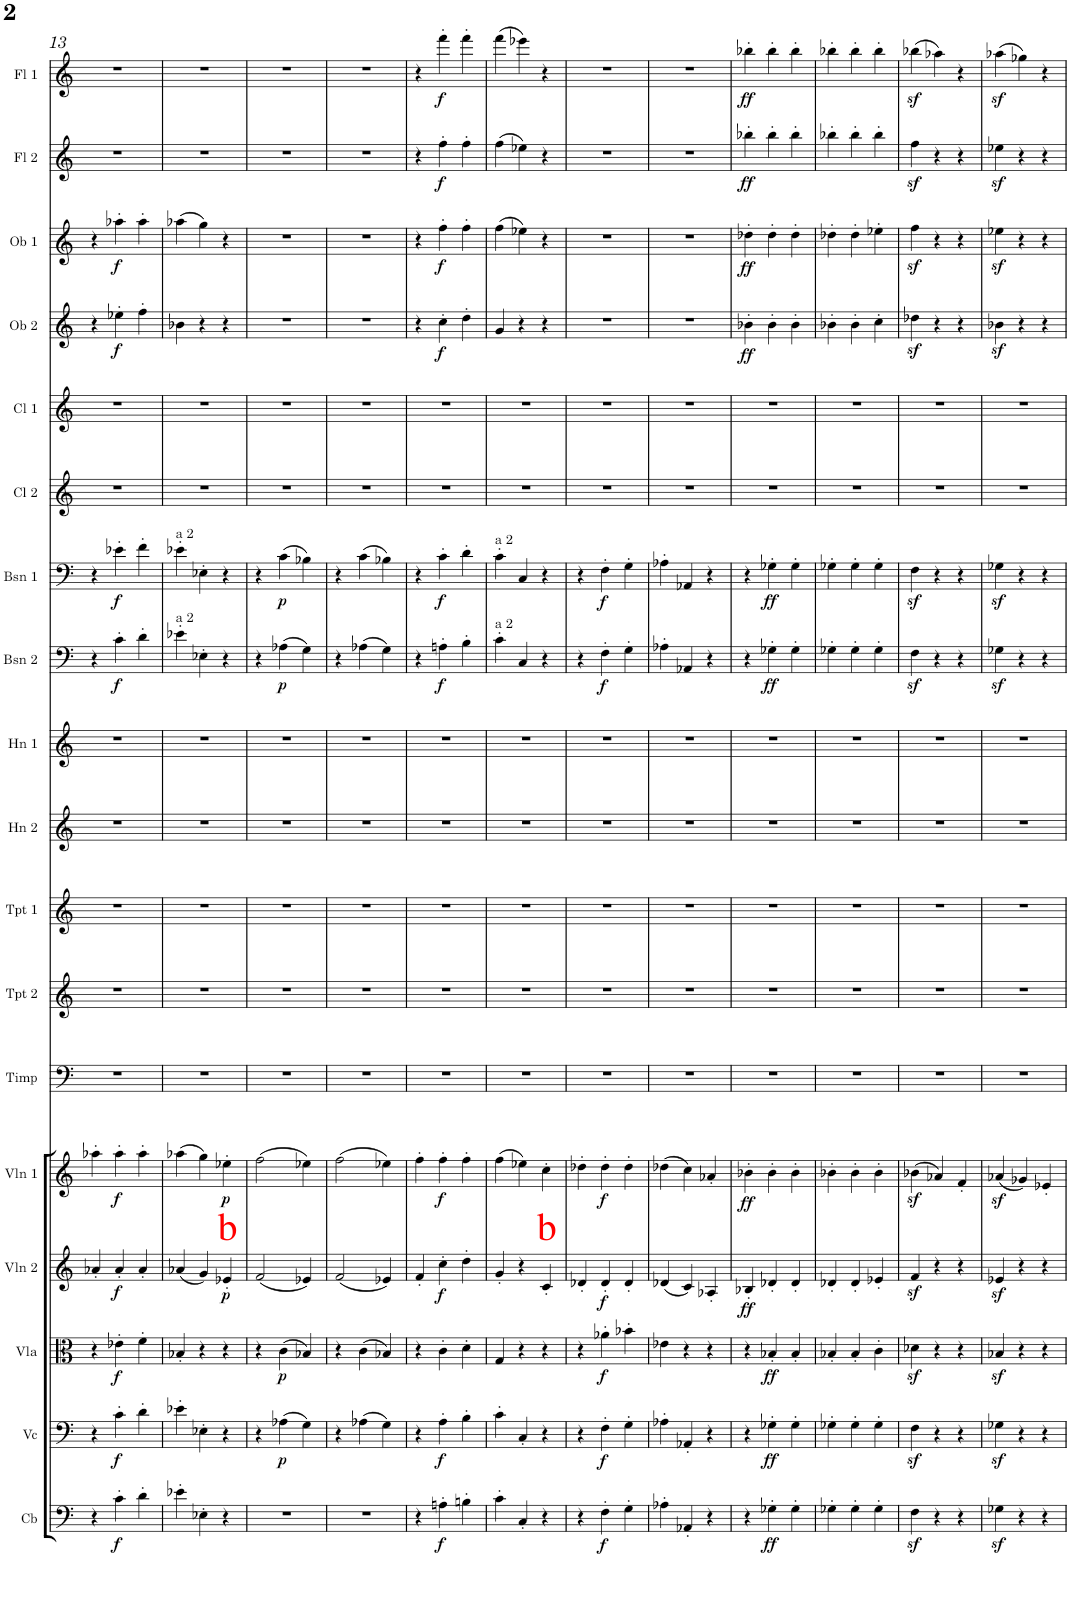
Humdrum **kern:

**kern	**dynam	**kern	**dynam	**kern	**dynam	**kern	**dynam	**kern	**text	**dynam	**kern	**kern	**kern	**kern	**kern	**kern	**dynam	**kern	**dynam	**kern	**kern	**kern	**dynam	**kern	**dynam	**kern	**dynam	**kern	**dynam
*part18	*part18	*part17	*part17	*part16	*part16	*part15	*part15	*part14	*part14	*part14	*part13	*part12	*part11	*part10	*part9	*part8	*part8	*part7	*part7	*part6	*part5	*part4	*part4	*part3	*part3	*part2	*part2	*part1	*part1
*staff18	*staff18	*staff17	*staff17	*staff16	*staff16	*staff15	*staff15	*staff14	*staff14	*staff14	*staff13	*staff12	*staff11	*staff10	*staff9	*staff8	*staff8	*staff7	*staff7	*staff6	*staff5	*staff4	*staff4	*staff3	*staff3	*staff2	*staff2	*staff1	*staff1
*I"Contrabass	*	*I"Violoncello	*	*I"Viola	*	*I"Violin 2	*	*I"Violin 1	*	*	*I"Timpani	*I"C Trumpet 2	*I"C Trumpet 1	*I"C Horn 2	*I"C Horn 1	*I"Bassoon 2	*	*I"Bassoon 1	*	*I"C Clarinet 2	*I"C Clarinet 1	*I"Oboe 2	*	*I"Oboe 1	*	*I"Flute 2	*	*I"Flute 1	*
*I'Cb	*	*I'Vc	*	*I'Vla	*	*I'Vln 2	*	*I'Vln 1	*	*	*I'Timp	*I'Tpt 2	*I'Tpt 1	*I'Hn 2	*I'Hn 1	*I'Bsn 2	*	*I'Bsn 1	*	*I'Cl 2	*I'Cl 1	*I'Ob 2	*	*I'Ob 1	*	*I'Fl 2	*	*I'Fl 1	*
!!LO:PB:g=z
*clefF4	*	*clefF4	*	*clefC3	*	*clefG2	*	*clefG2	*	*	*clefF4	*clefG2	*clefG2	*clefG2	*clefG2	*clefF4	*	*clefF4	*	*clefG2	*clefG2	*clefG2	*	*clefG2	*	*clefG2	*	*clefG2	*
*Trd7c12	*	*	*	*	*	*	*	*	*	*	*	*Trd1c2	*Trd1c2	*Trd4c7	*Trd4c7	*	*	*	*	*Trd1c2	*Trd1c2	*	*	*	*	*	*	*	*
*k[]	*	*k[]	*	*k[]	*	*k[]	*	*k[]	*	*	*k[]	*k[]	*k[]	*k[]	*k[]	*k[]	*	*k[]	*	*k[]	*k[]	*k[]	*	*k[]	*	*k[]	*	*k[]	*
*M3/4	*	*M3/4	*	*M3/4	*	*M3/4	*	*M3/4	*	*	*M3/4	*M3/4	*M3/4	*M3/4	*M3/4	*M3/4	*	*M3/4	*	*M3/4	*M3/4	*M3/4	*	*M3/4	*	*M3/4	*	*M3/4	*
=13	=13	=13	=13	=13	=13	=13	=13	=13	=13	=13	=13	=13	=13	=13	=13	=13	=13	=13	=13	=13	=13	=13	=13	=13	=13	=13	=13	=13	=13
4r	.	4r	.	4r	.	4a-X'/	.	4aa-X'\	.	.	2.r	2.r	2.r	2.r	2.r	4r	.	4r	.	2.r	2.r	4r	.	4r	.	2.r	.	2.r	.
!	!LO:DY:b	!	!LO:DY:b	!	!LO:DY:b	!	!LO:DY:b	!	!	!LO:DY:b	!	!	!	!	!	!	!LO:DY:b	!	!LO:DY:b	!	!	!	!LO:DY:b	!	!LO:DY:b	!	!	!	!
4c'\	f	4c'\	f	4e-X'\	f	4a-'/	f	4aa-'\	.	f	.	.	.	.	.	4c'\	f	4e-X'\	f	.	.	4ee-X'\	f	4aa-X'\	f	.	.	.	.
4d'\	.	4d'\	.	4f'\	.	4a-'/	.	4aa-'\	.	.	.	.	.	.	.	4d'\	.	4f'\	.	.	.	4ff'\	.	4aa-'\	.	.	.	.	.
=14	=14	=14	=14	=14	=14	=14	=14	=14	=14	=14	=14	=14	=14	=14	=14	=14	=14	=14	=14	=14	=14	=14	=14	=14	=14	=14	=14	=14	=14
!	!	!	!	!	!	!	!	!	!	!	!	!	!	!	!	!	!	!LO:TX:a:t=a 2	!	!	!	!	!	!	!	!	!	!	!
!	!	!	!	!	!	!	!	!	!	!	!	!	!	!	!	!LO:TX:a:t=a 2	!	!	!	!	!	!	!	!	!	!	!	!	!
4e-X'\	.	4e-X'\	.	4B-X'/	.	(4a-X/	.	(4aa-X\	.	.	2.r	2.r	2.r	2.r	2.r	4e-X'\	.	4e-X'\	.	2.r	2.r	4b-X\	.	(4aa-X\	.	2.r	.	2.r	.
4E-X'\	.	4E-X'\	.	4r	.	4g/)	.	4gg\)	.	.	.	.	.	.	.	4E-X'\	.	4E-X'\	.	.	.	4r	.	4gg\)	.	.	.	.	.
!	!	!	!	!	!	!	!LO:DY:b	!	!LO:LY:b:color=#FF0000	!LO:DY:b	!	!	!	!	!	!	!	!	!	!	!	!	!	!	!	!	!	!	!
4r	.	4r	.	4r	.	4e-X'/	p	4ee-X'\	b	p	.	.	.	.	.	4r	.	4r	.	.	.	4r	.	4r	.	.	.	.	.
=15	=15	=15	=15	=15	=15	=15	=15	=15	=15	=15	=15	=15	=15	=15	=15	=15	=15	=15	=15	=15	=15	=15	=15	=15	=15	=15	=15	=15	=15
2.r	.	4r	.	4r	.	(2f/	.	(2ff\	.	.	2.r	2.r	2.r	2.r	2.r	4r	.	4r	.	2.r	2.r	2.r	.	2.r	.	2.r	.	2.r	.
!	!	!	!LO:DY:b	!	!LO:DY:b	!	!	!	!	!	!	!	!	!	!	!	!LO:DY:b	!	!LO:DY:b	!	!	!	!	!	!	!	!	!	!
.	.	(4A-X\	p	(4c\	p	.	.	.	.	.	.	.	.	.	.	(4A-X\	p	(4c\	p	.	.	.	.	.	.	.	.	.	.
.	.	4G\)	.	4B-X/)	.	4e-X/)	.	4ee-X\)	.	.	.	.	.	.	.	4G\)	.	4B-X\)	.	.	.	.	.	.	.	.	.	.	.
=16	=16	=16	=16	=16	=16	=16	=16	=16	=16	=16	=16	=16	=16	=16	=16	=16	=16	=16	=16	=16	=16	=16	=16	=16	=16	=16	=16	=16	=16
2.r	.	4r	.	4r	.	(2f/	.	(2ff\	.	.	2.r	2.r	2.r	2.r	2.r	4r	.	4r	.	2.r	2.r	2.r	.	2.r	.	2.r	.	2.r	.
.	.	(4A-X\	.	(4c\	.	.	.	.	.	.	.	.	.	.	.	(4A-X\	.	(4c\	.	.	.	.	.	.	.	.	.	.	.
.	.	4G\)	.	4B-X/)	.	4e-X/)	.	4ee-X\)	.	.	.	.	.	.	.	4G\)	.	4B-X\)	.	.	.	.	.	.	.	.	.	.	.
=17	=17	=17	=17	=17	=17	=17	=17	=17	=17	=17	=17	=17	=17	=17	=17	=17	=17	=17	=17	=17	=17	=17	=17	=17	=17	=17	=17	=17	=17
4r	.	4r	.	4r	.	4f'/	.	4ff'\	.	.	2.r	2.r	2.r	2.r	2.r	4r	.	4r	.	2.r	2.r	4r	.	4r	.	4r	.	4r	.
!	!LO:DY:b	!	!LO:DY:b	!	!	!	!LO:DY:b	!	!	!LO:DY:b	!	!	!	!	!	!	!LO:DY:b	!	!LO:DY:b	!	!	!	!LO:DY:b	!	!LO:DY:b	!	!LO:DY:b	!	!LO:DY:b
4An'\	f	4A'\	f	4c'\	.	4cc'\	f	4ff'\	.	f	.	.	.	.	.	4An'\	f	4c'\	f	.	.	4cc'\	f	4ff'\	f	4ff'\	f	4fff'\	f
4Bn'\	.	4B'\	.	4d'\	.	4dd'\	.	4ff'\	.	.	.	.	.	.	.	4B'\	.	4d'\	.	.	.	4dd'\	.	4ff'\	.	4ff'\	.	4fff'\	.
=18	=18	=18	=18	=18	=18	=18	=18	=18	=18	=18	=18	=18	=18	=18	=18	=18	=18	=18	=18	=18	=18	=18	=18	=18	=18	=18	=18	=18	=18
!	!	!	!	!	!	!	!	!	!	!	!	!	!	!	!	!	!	!LO:TX:a:t=a 2	!	!	!	!	!	!	!	!	!	!	!
!	!	!	!	!	!	!	!	!	!	!	!	!	!	!	!	!LO:TX:a:t=a 2	!	!	!	!	!	!	!	!	!	!	!	!	!
4c'\	.	4c'\	.	4G/	.	4g'/	.	(4ff\	.	.	2.r	2.r	2.r	2.r	2.r	4c'\	.	4c'\	.	2.r	2.r	4g/	.	(4ff\	.	(4ff\	.	(4fff\	.
4C'/	.	4C'/	.	4r	.	4r	.	4ee-X\)	.	.	.	.	.	.	.	4C/	.	4C/	.	.	.	4r	.	4ee-X\)	.	4ee-X\)	.	4eee-X\)	.
!	!	!	!	!	!	!	!	!	!LO:LY:b:color=#FF0000	!	!	!	!	!	!	!	!	!	!	!	!	!	!	!	!	!	!	!	!
4r	.	4r	.	4r	.	4c'/	.	4cc'\	b	.	.	.	.	.	.	4r	.	4r	.	.	.	4r	.	4r	.	4r	.	4r	.
=19	=19	=19	=19	=19	=19	=19	=19	=19	=19	=19	=19	=19	=19	=19	=19	=19	=19	=19	=19	=19	=19	=19	=19	=19	=19	=19	=19	=19	=19
4r	.	4r	.	4r	.	4d-X'/	.	4dd-X'\	.	.	2.r	2.r	2.r	2.r	2.r	4r	.	4r	.	2.r	2.r	2.r	.	2.r	.	2.r	.	2.r	.
!	!LO:DY:b	!	!LO:DY:b	!	!LO:DY:b	!	!LO:DY:b	!	!	!LO:DY:b	!	!	!	!	!	!	!LO:DY:b	!	!LO:DY:b	!	!	!	!	!	!	!	!	!	!
4F'\	f	4F'\	f	4a-X'\	f	4d-'/	f	4dd-'\	.	f	.	.	.	.	.	4F'\	f	4F'\	f	.	.	.	.	.	.	.	.	.	.
4G'\	.	4G'\	.	4b-X'\	.	4d-'/	.	4dd-'\	.	.	.	.	.	.	.	4G'\	.	4G'\	.	.	.	.	.	.	.	.	.	.	.
=20	=20	=20	=20	=20	=20	=20	=20	=20	=20	=20	=20	=20	=20	=20	=20	=20	=20	=20	=20	=20	=20	=20	=20	=20	=20	=20	=20	=20	=20
4A-X'\	.	4A-X'\	.	4e-X\	.	(4d-X/	.	(4dd-X\	.	.	2.r	2.r	2.r	2.r	2.r	4A-X'\	.	4A-X'\	.	2.r	2.r	2.r	.	2.r	.	2.r	.	2.r	.
4AA-X'/	.	4AA-X'/	.	4r	.	4c/)	.	4cc\)	.	.	.	.	.	.	.	4AA-X/	.	4AA-X/	.	.	.	.	.	.	.	.	.	.	.
4r	.	4r	.	4r	.	4A-X'/	.	4a-X'/	.	.	.	.	.	.	.	4r	.	4r	.	.	.	.	.	.	.	.	.	.	.
=21	=21	=21	=21	=21	=21	=21	=21	=21	=21	=21	=21	=21	=21	=21	=21	=21	=21	=21	=21	=21	=21	=21	=21	=21	=21	=21	=21	=21	=21
!	!	!	!	!	!	!	!LO:DY:b	!	!	!LO:DY:b	!	!	!	!	!	!	!	!	!	!	!	!	!LO:DY:b	!	!LO:DY:b	!	!LO:DY:b	!	!LO:DY:b
4r	.	4r	.	4r	.	4B-X'/	ff	4b-X'\	.	ff	2.r	2.r	2.r	2.r	2.r	4r	.	4r	.	2.r	2.r	4b-X'\	ff	4dd-X'\	ff	4bb-X'\	ff	4bb-X'\	ff
!	!LO:DY:b	!	!LO:DY:b	!	!LO:DY:b	!	!	!	!	!	!	!	!	!	!	!	!LO:DY:b	!	!LO:DY:b	!	!	!	!	!	!	!	!	!	!
4G-X'\	ff	4G-X'\	ff	4B-X'/	ff	4d-X'/	.	4b-'\	.	.	.	.	.	.	.	4G-X'\	ff	4G-X'\	ff	.	.	4b-'\	.	4dd-'\	.	4bb-'\	.	4bb-'\	.
4G-'\	.	4G-'\	.	4B-'/	.	4d-'/	.	4b-'\	.	.	.	.	.	.	.	4G-'\	.	4G-'\	.	.	.	4b-'\	.	4dd-'\	.	4bb-'\	.	4bb-'\	.
=22	=22	=22	=22	=22	=22	=22	=22	=22	=22	=22	=22	=22	=22	=22	=22	=22	=22	=22	=22	=22	=22	=22	=22	=22	=22	=22	=22	=22	=22
4G-X'\	.	4G-X'\	.	4B-X'/	.	4d-X'/	.	4b-X'\	.	.	2.r	2.r	2.r	2.r	2.r	4G-X'\	.	4G-X'\	.	2.r	2.r	4b-X'\	.	4dd-X'\	.	4bb-X'\	.	4bb-X'\	.
4G-'\	.	4G-'\	.	4B-'/	.	4d-'/	.	4b-'\	.	.	.	.	.	.	.	4G-'\	.	4G-'\	.	.	.	4b-'\	.	4dd-'\	.	4bb-'\	.	4bb-'\	.
4G-'\	.	4G-'\	.	4c'\	.	4e-X'/	.	4b-'\	.	.	.	.	.	.	.	4G-'\	.	4G-'\	.	.	.	4cc'\	.	4ee-X'\	.	4bb-'\	.	4bb-'\	.
=23	=23	=23	=23	=23	=23	=23	=23	=23	=23	=23	=23	=23	=23	=23	=23	=23	=23	=23	=23	=23	=23	=23	=23	=23	=23	=23	=23	=23	=23
4Fz<\	.	4Fz<\	.	4d-Xz<\	.	4fz</	.	(4b-Xz<\	.	.	2.r	2.r	2.r	2.r	2.r	4Fz<\	.	4Fz<\	.	2.r	2.r	4dd-Xz<\	.	4ffz<\	.	4ffz<\	.	(4bb-Xz<\	.
4r	.	4r	.	4r	.	4r	.	4a-X/)	.	.	.	.	.	.	.	4r	.	4r	.	.	.	4r	.	4r	.	4r	.	4aa-X\)	.
4r	.	4r	.	4r	.	4r	.	4f'/	.	.	.	.	.	.	.	4r	.	4r	.	.	.	4r	.	4r	.	4r	.	4r	.
=24	=24	=24	=24	=24	=24	=24	=24	=24	=24	=24	=24	=24	=24	=24	=24	=24	=24	=24	=24	=24	=24	=24	=24	=24	=24	=24	=24	=24	=24
4G-Xz<\	.	4G-Xz<\	.	4B-Xz</	.	4e-Xz</	.	(4a-Xz</	.	.	2.r	2.r	2.r	2.r	2.r	4G-Xz<\	.	4G-Xz<\	.	2.r	2.r	4b-Xz<\	.	4ee-Xz<\	.	4ee-Xz<\	.	(4aa-Xz<\	.
4r	.	4r	.	4r	.	4r	.	4g-X/)	.	.	.	.	.	.	.	4r	.	4r	.	.	.	4r	.	4r	.	4r	.	4gg-X\)	.
4r	.	4r	.	4r	.	4r	.	4e-X'/	.	.	.	.	.	.	.	4r	.	4r	.	.	.	4r	.	4r	.	4r	.	4r	.
=	=	=	=	=	=	=	=	=	=	=	=	=	=	=	=	=	=	=	=	=	=	=	=	=	=	=	=	=	=
*-	*-	*-	*-	*-	*-	*-	*-	*-	*-	*-	*-	*-	*-	*-	*-	*-	*-	*-	*-	*-	*-	*-	*-	*-	*-	*-	*-	*-	*-
